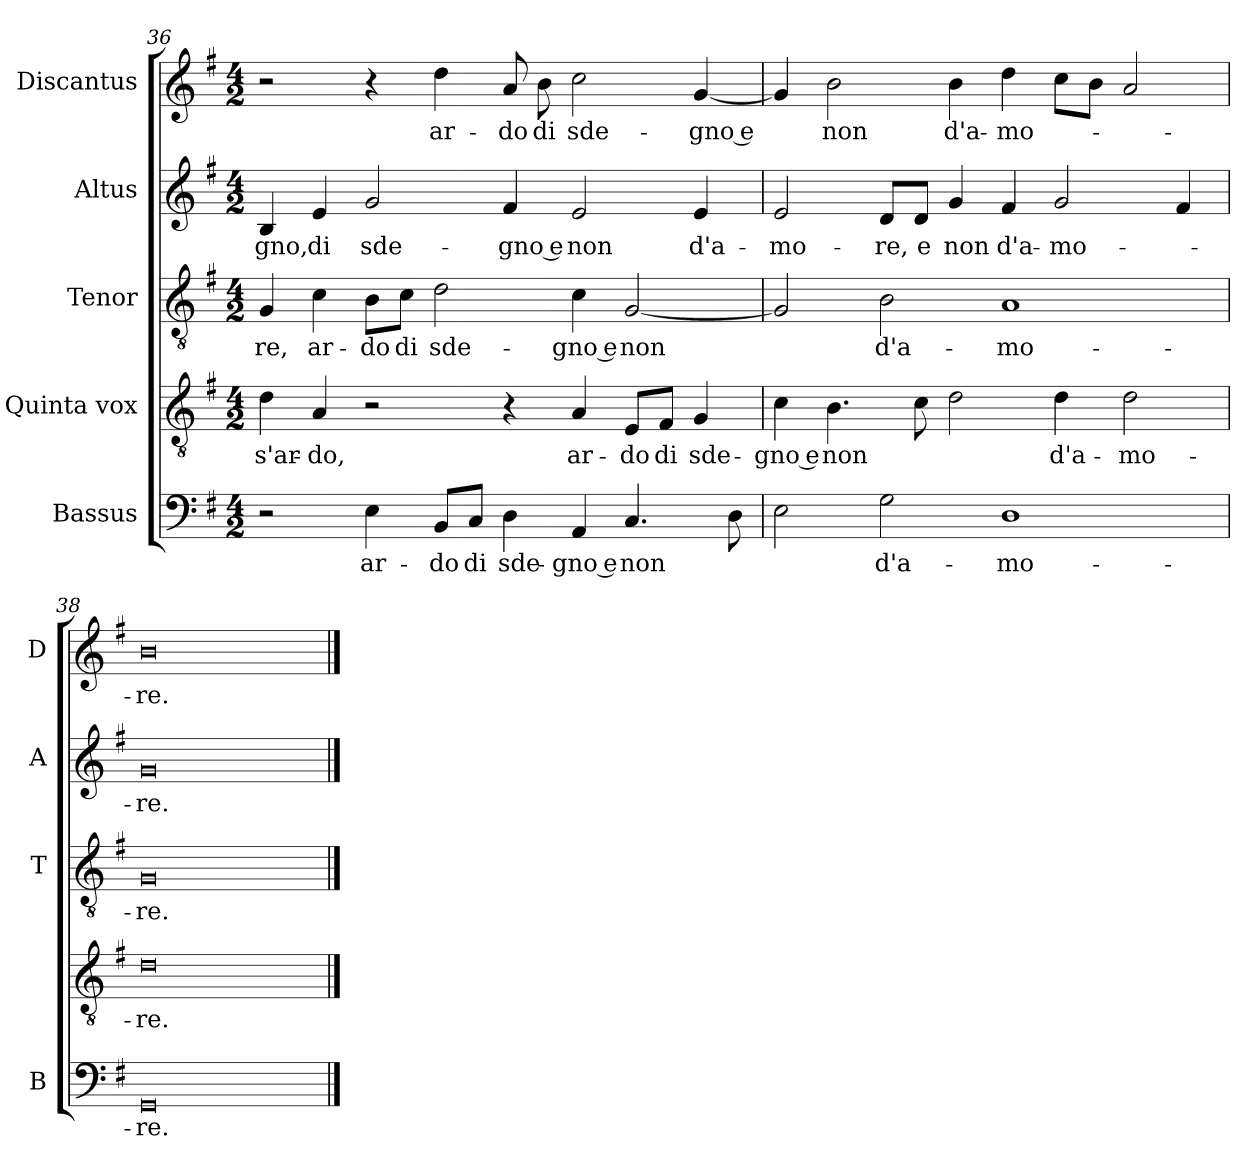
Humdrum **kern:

**kern	**text	**kern	**text	**kern	**text	**kern	**text	**kern	**text
*part5	*part5	*part4	*part4	*part3	*part3	*part2	*part2	*part1	*part1
*staff5	*staff5	*staff4	*staff4	*staff3	*staff3	*staff2	*staff2	*staff1	*staff1
*I"Bassus	*	*I"Quinta vox	*	*I"Tenor	*	*I"Altus	*	*I"Discantus	*
*I'B	*	*	*	*I'T	*	*I'A	*	*I'D	*
!!LO:LB:g=z
*clefF4	*	*clefGv2	*	*clefGv2	*	*clefG2	*	*clefG2	*
*k[f#]	*	*k[f#]	*	*k[f#]	*	*k[f#]	*	*k[f#]	*
*G:	*	*G:	*	*G:	*	*G:	*	*G:	*
*M4/2	*	*M4/2	*	*M4/2	*	*M4/2	*	*M4/2	*
=36	=36	=36	=36	=36	=36	=36	=36	=36	=36
!	!	!	!LO:LY:b	!	!LO:LY:b	!	!LO:LY:b	!	!
2r	.	4d\	s'ar-	4G/	-re,	4B/	-gno,	2r	.
!	!	!	!LO:LY:b	!	!LO:LY:b	!	!LO:LY:b	!	!
.	.	4A/	-do,	4c\	ar-	4e/	di	.	.
!	!LO:LY:b	!	!	!	!LO:LY:b	!	!LO:LY:b	!	!
4E\	ar-	2r	.	8B\L	-do	2g/	sde-	4r	.
!	!	!	!	!	!LO:LY:b	!	!	!	!
.	.	.	.	8c\J	di	.	.	.	.
!	!LO:LY:b	!	!	!	!LO:LY:b	!	!	!	!LO:LY:b
8BB/L	-do	.	.	2d\	sde-	.	.	4dd\	ar-
!	!LO:LY:b	!	!	!	!	!	!	!	!
8C/J	di	.	.	.	.	.	.	.	.
!	!LO:LY:b	!	!	!	!	!	!LO:LY:b	!	!LO:LY:b
4D\	sde-	4r	.	.	.	4f#/	-gno e	8a/	-do
!	!	!	!	!	!	!	!	!	!LO:LY:b
.	.	.	.	.	.	.	.	8b\	di
!	!LO:LY:b	!	!LO:LY:b	!	!LO:LY:b	!	!LO:LY:b	!	!LO:LY:b
4AA/	-gno e	4A/	ar-	4c\	-gno e	2e/	non	2cc\	sde-
!	!LO:LY:b	!	!LO:LY:b	!	!LO:LY:b	!	!	!	!
4.C/	non	8E/L	-do	[2G/	non	.	.	.	.
!	!	!	!LO:LY:b	!	!	!	!	!	!
.	.	8F#/J	di	.	.	.	.	.	.
!	!	!	!LO:LY:b	!	!	!	!LO:LY:b	!	!LO:LY:b
.	.	4G/	sde-	.	.	4e/	d'a-	[4g/	-gno e
8D\	.	.	.	.	.	.	.	.	.
=37	=37	=37	=37	=37	=37	=37	=37	=37	=37
!	!	!	!LO:LY:b	!	!	!	!LO:LY:b	!	!
2E\	.	4c\	-gno e	2G/]	.	2e/	-mo-	4g/]	.
!	!	!	!LO:LY:b	!	!	!	!	!	!LO:LY:b
.	.	4.B\	non	.	.	.	.	2b\	non
!	!LO:LY:b	!	!	!	!LO:LY:b	!	!LO:LY:b	!	!
2G\	d'a-	.	.	2B\	d'a-	8d/L	-re,	.	.
!	!	!	!	!	!	!	!LO:LY:b	!	!
.	.	8c\	.	.	.	8d/J	e	.	.
!	!	!	!	!	!	!	!LO:LY:b	!	!LO:LY:b
.	.	2d\	.	.	.	4g/	non	4b\	d'a-
!	!LO:LY:b	!	!	!	!LO:LY:b	!	!LO:LY:b	!	!LO:LY:b
1D	-mo-	.	.	1A	-mo-	4f#/	d'a-	4dd\	-mo-
!	!	!	!LO:LY:b	!	!	!	!LO:LY:b	!	!
.	.	4d\	d'a-	.	.	2g/	-mo-	8cc\L	.
.	.	.	.	.	.	.	.	8b\J	.
!	!	!	!LO:LY:b	!	!	!	!	!	!
.	.	2d\	-mo-	.	.	.	.	2a/	.
.	.	.	.	.	.	4f#/	.	.	.
=38	=38	=38	=38	=38	=38	=38	=38	=38	=38
!	!LO:LY:b	!	!LO:LY:b	!	!LO:LY:b	!	!LO:LY:b	!	!LO:LY:b
0GG	-re.	0d	-re.	0G	-re.	0g	-re.	0b	-re.
==	==	==	==	==	==	==	==	==	==
*-	*-	*-	*-	*-	*-	*-	*-	*-	*-
